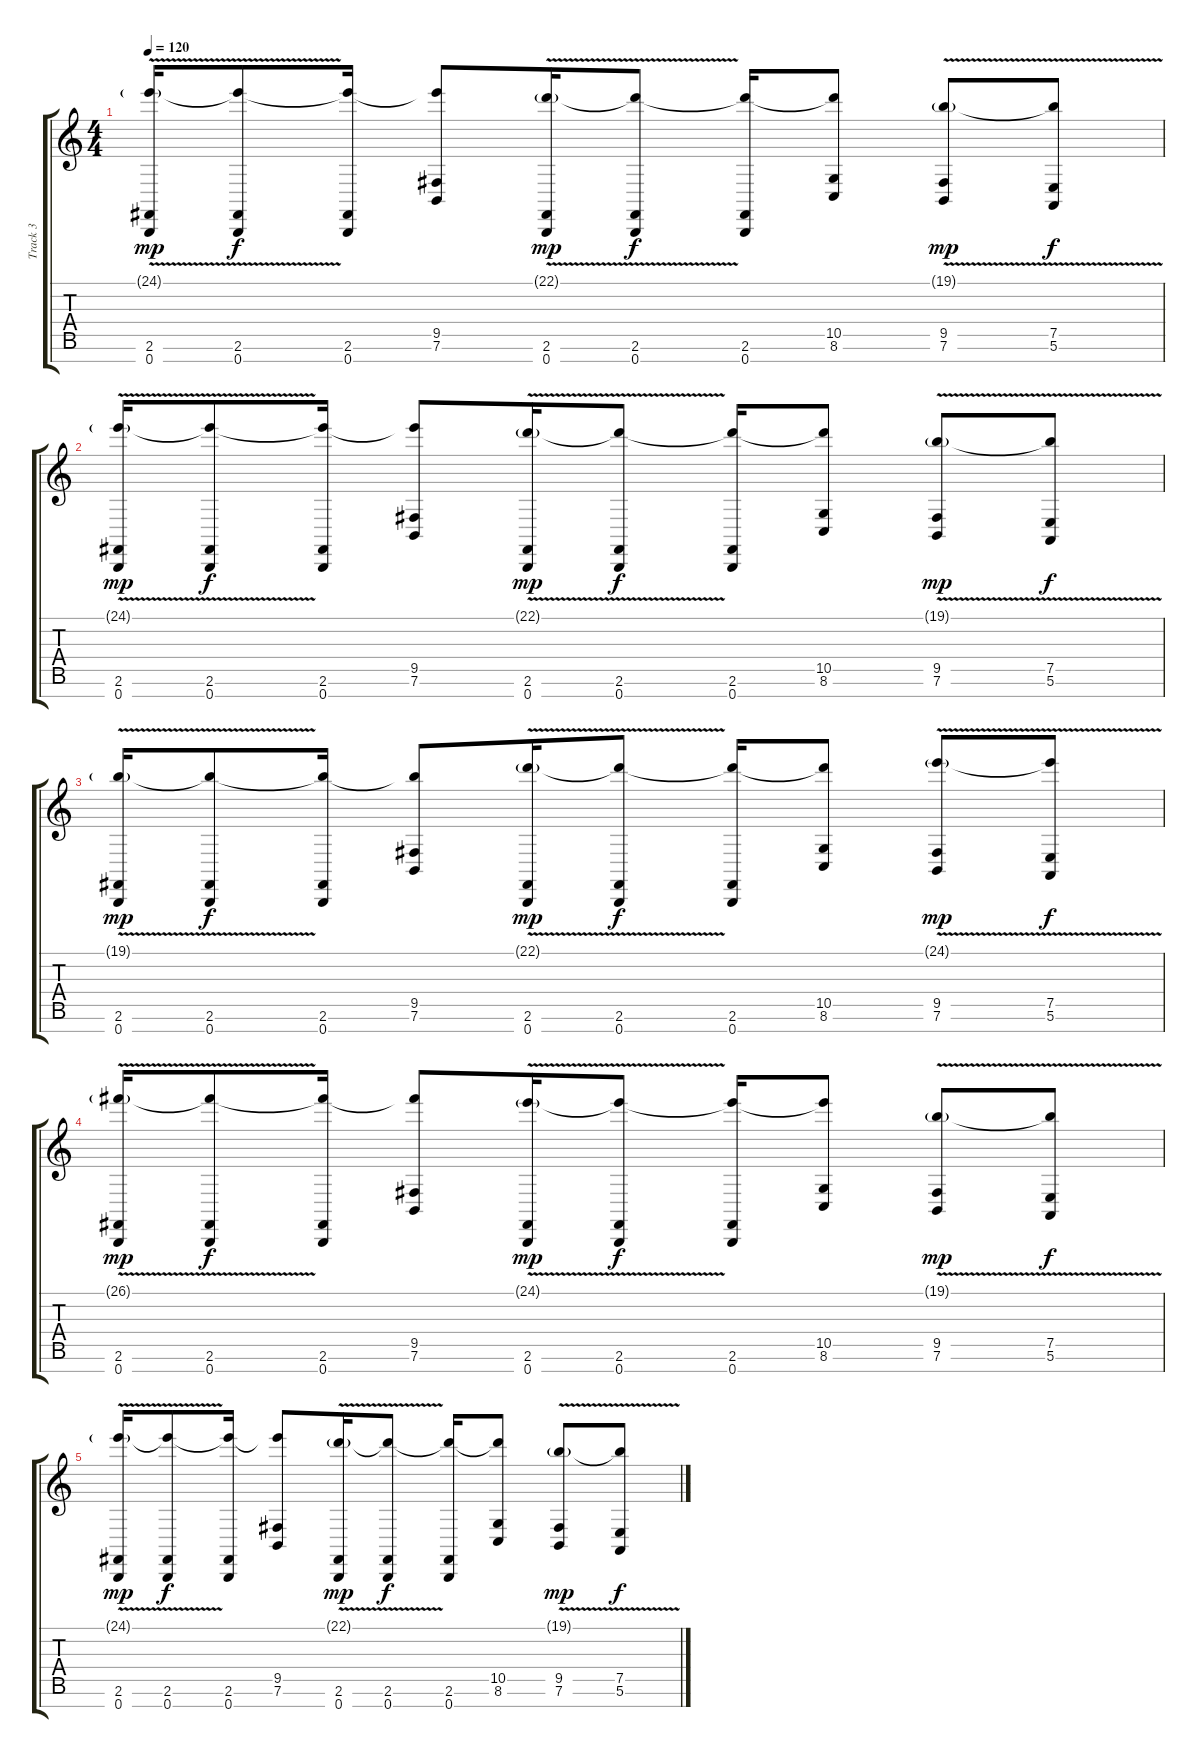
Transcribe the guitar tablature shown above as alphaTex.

\track ("Track 3" "Track 3") {instrument lead8bassandlead}
\staff {score tabs}
\tuning (E4 B3 G3 D3 A2 E2 B1) {hide}
\ts (4 4)
\tempo 120
\clef g2
\ks c
(24.1{v g} 2.6 0.7).16{dy mp} (24.1{t} 2.6 0.7).8{dy f} (24.1{t} 2.6 0.7).16 (24.1{t} 9.5 7.6).8 (22.1{v g} 2.6 0.7).16{dy mp} (22.1{t} 2.6 0.7).8{dy f} (22.1{t} 2.6 0.7).16 (22.1{t} 10.5 8.6).8 (19.1{v g} 9.5 7.6).8{dy mp} (19.1{t} 7.5 5.6).8{dy f} |
(24.1{v g} 2.6 0.7).16{dy mp} (24.1{t} 2.6 0.7).8{dy f} (24.1{t} 2.6 0.7).16 (24.1{t} 9.5 7.6).8 (22.1{v g} 2.6 0.7).16{dy mp} (22.1{t} 2.6 0.7).8{dy f} (22.1{t} 2.6 0.7).16 (22.1{t} 10.5 8.6).8 (19.1{v g} 9.5 7.6).8{dy mp} (19.1{t} 7.5 5.6).8{dy f} |
(19.1{v g} 2.6 0.7).16{dy mp} (19.1{t} 2.6 0.7).8{dy f} (19.1{t} 2.6 0.7).16 (19.1{t} 9.5 7.6).8 (22.1{v g} 2.6 0.7).16{dy mp} (22.1{t} 2.6 0.7).8{dy f} (22.1{t} 2.6 0.7).16 (22.1{t} 10.5 8.6).8 (24.1{v g} 9.5 7.6).8{dy mp} (24.1{t} 7.5 5.6).8{dy f} |
(26.1{v g} 2.6 0.7).16{dy mp} (26.1{t} 2.6 0.7).8{dy f} (26.1{t} 2.6 0.7).16 (26.1{t} 9.5 7.6).8 (24.1{v g} 2.6 0.7).16{dy mp} (24.1{t} 2.6 0.7).8{dy f} (24.1{t} 2.6 0.7).16 (24.1{t} 10.5 8.6).8 (19.1{v g} 9.5 7.6).8{dy mp} (19.1{t} 7.5 5.6).8{dy f} |
(24.1{v g} 2.6 0.7).16{dy mp} (24.1{t} 2.6 0.7).8{dy f} (24.1{t} 2.6 0.7).16 (24.1{t} 9.5 7.6).8 (22.1{v g} 2.6 0.7).16{dy mp} (22.1{t} 2.6 0.7).8{dy f} (22.1{t} 2.6 0.7).16 (22.1{t} 10.5 8.6).8 (19.1{v g} 9.5 7.6).8{dy mp} (19.1{t} 7.5 5.6).8{dy f}
